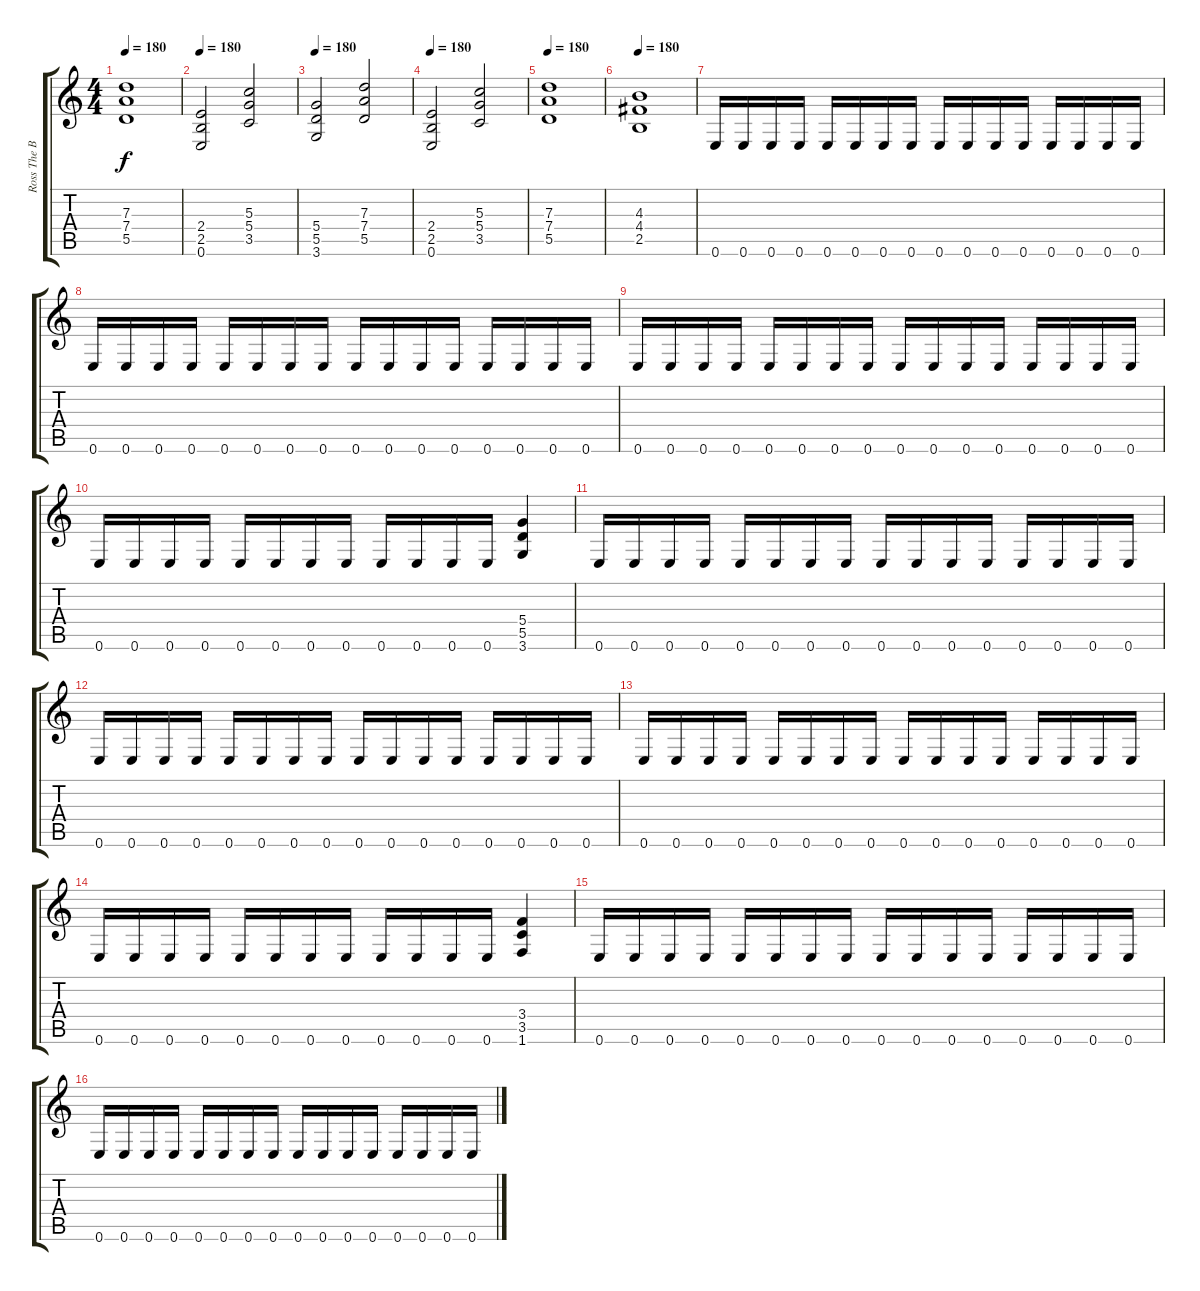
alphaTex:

\track ("Ross The Boss" "Ross The B") {instrument distortionguitar}
\staff {score tabs}
\tuning (E4 B3 G3 D3 A2 E2) {hide}
\ts (4 4)
\tempo 180
\clef g2
\ks c
(7.3 7.4 5.5).1{dy f} |
\tempo 180
(2.4 2.5 0.6).2 (5.3 5.4 3.5).2 |
\tempo 180
(5.4 5.5 3.6).2 (7.3 7.4 5.5).2 |
\tempo 180
(2.4 2.5 0.6).2 (5.3 5.4 3.5).2 |
\tempo 180
(7.3 7.4 5.5).1 |
\tempo 180
(4.3 4.4 2.5).1 |
0.6.16 0.6.16 0.6.16 0.6.16 0.6.16 0.6.16 0.6.16 0.6.16 0.6.16 0.6.16 0.6.16 0.6.16 0.6.16 0.6.16 0.6.16 0.6.16 |
0.6.16 0.6.16 0.6.16 0.6.16 0.6.16 0.6.16 0.6.16 0.6.16 0.6.16 0.6.16 0.6.16 0.6.16 0.6.16 0.6.16 0.6.16 0.6.16 |
0.6.16 0.6.16 0.6.16 0.6.16 0.6.16 0.6.16 0.6.16 0.6.16 0.6.16 0.6.16 0.6.16 0.6.16 0.6.16 0.6.16 0.6.16 0.6.16 |
0.6.16 0.6.16 0.6.16 0.6.16 0.6.16 0.6.16 0.6.16 0.6.16 0.6.16 0.6.16 0.6.16 0.6.16 (5.4 5.5 3.6).4 |
0.6.16 0.6.16 0.6.16 0.6.16 0.6.16 0.6.16 0.6.16 0.6.16 0.6.16 0.6.16 0.6.16 0.6.16 0.6.16 0.6.16 0.6.16 0.6.16 |
0.6.16 0.6.16 0.6.16 0.6.16 0.6.16 0.6.16 0.6.16 0.6.16 0.6.16 0.6.16 0.6.16 0.6.16 0.6.16 0.6.16 0.6.16 0.6.16 |
0.6.16 0.6.16 0.6.16 0.6.16 0.6.16 0.6.16 0.6.16 0.6.16 0.6.16 0.6.16 0.6.16 0.6.16 0.6.16 0.6.16 0.6.16 0.6.16 |
0.6.16 0.6.16 0.6.16 0.6.16 0.6.16 0.6.16 0.6.16 0.6.16 0.6.16 0.6.16 0.6.16 0.6.16 (3.4 3.5 1.6).4 |
0.6.16 0.6.16 0.6.16 0.6.16 0.6.16 0.6.16 0.6.16 0.6.16 0.6.16 0.6.16 0.6.16 0.6.16 0.6.16 0.6.16 0.6.16 0.6.16 |
0.6.16 0.6.16 0.6.16 0.6.16 0.6.16 0.6.16 0.6.16 0.6.16 0.6.16 0.6.16 0.6.16 0.6.16 0.6.16 0.6.16 0.6.16 0.6.16
